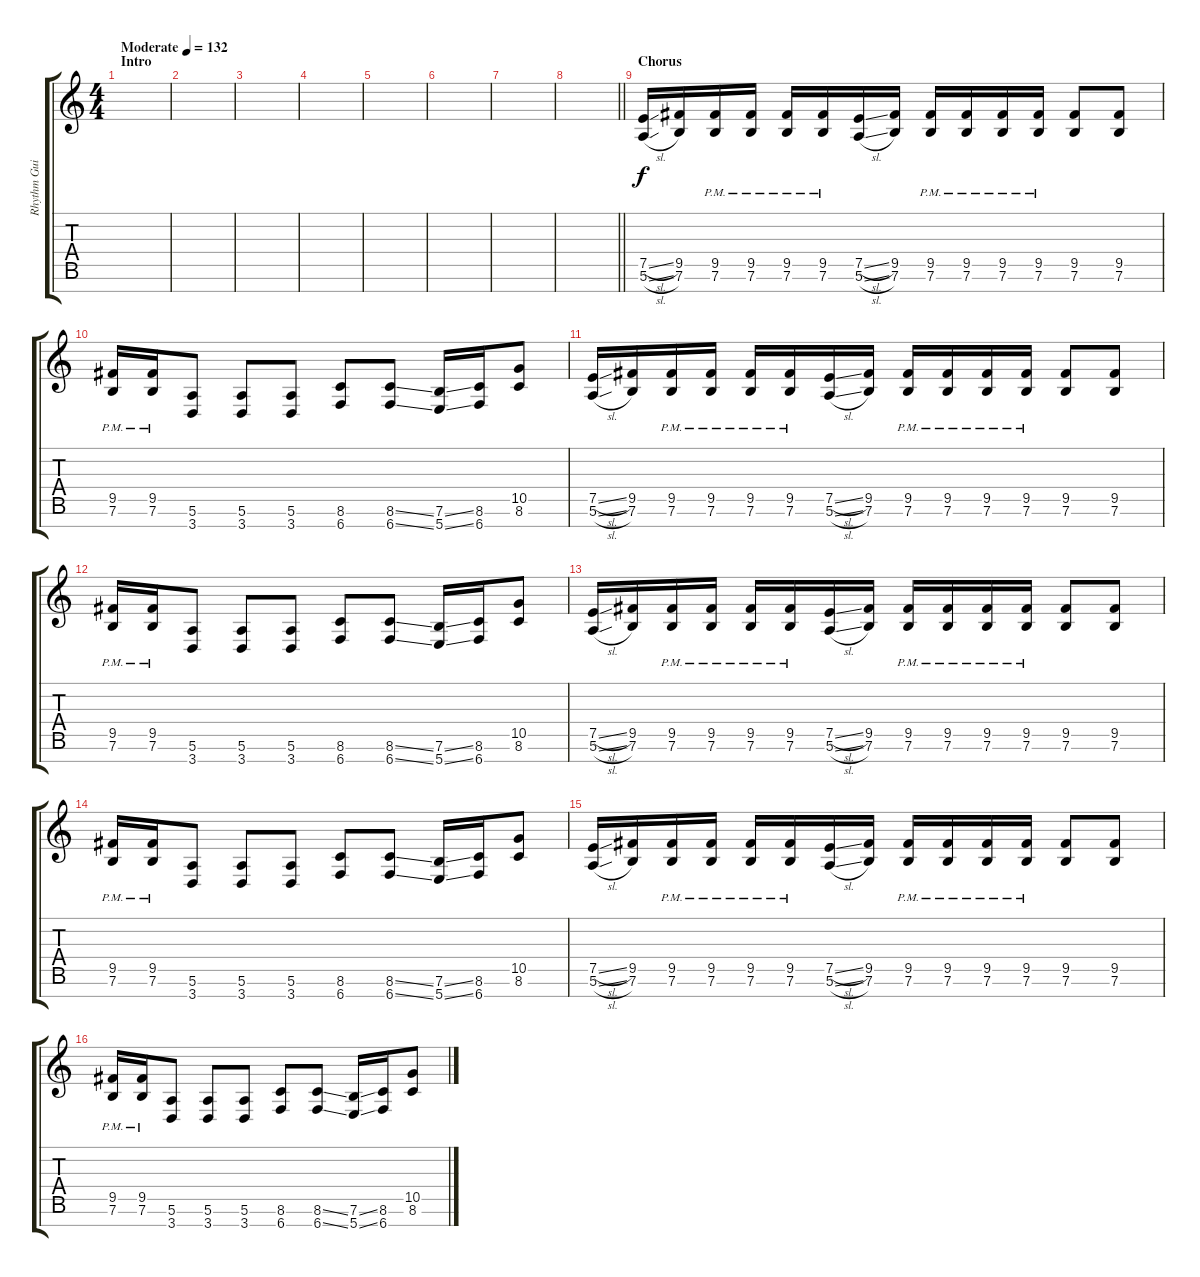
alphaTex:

\track ("Rhythm Guitar 1" "Rhythm Gui") {instrument distortionguitar}
\staff {score tabs}
\tuning (E4 B3 G3 D3 A2 E2 B1) {hide}
\ts (4 4)
\section ("" "Intro")
\tempo (132 "Moderate")
\clef g2
\ks c
|
|
|
|
|
|
|
\barLineRight lightlight
|
\section ("" "Chorus")
(7.5{sl} 5.6{sl}).16 (9.5 7.6).16 (9.5{pm} 7.6{pm}).16 (9.5{pm} 7.6{pm}).16 (9.5{pm} 7.6{pm}).16 (9.5{pm} 7.6{pm}).16 (7.5{sl} 5.6{sl}).16 (9.5 7.6).16 (9.5{pm} 7.6{pm}).16 (9.5{pm} 7.6{pm}).16 (9.5{pm} 7.6{pm}).16 (9.5{pm} 7.6{pm}).16 (9.5 7.6).8 (9.5 7.6).8 |
(9.5{pm} 7.6{pm}).16 (9.5{pm} 7.6{pm}).16 (5.6 3.7).8 (5.6 3.7).8 (5.6 3.7).8 (8.6 6.7).8 (8.6{ss} 6.7{ss}).8 (7.6{ss} 5.7{ss}).16 (8.6 6.7).16 (10.5 8.6).8 |
(7.5{sl} 5.6{sl}).16 (9.5 7.6).16 (9.5{pm} 7.6{pm}).16 (9.5{pm} 7.6{pm}).16 (9.5{pm} 7.6{pm}).16 (9.5{pm} 7.6{pm}).16 (7.5{sl} 5.6{sl}).16 (9.5 7.6).16 (9.5{pm} 7.6{pm}).16 (9.5{pm} 7.6{pm}).16 (9.5{pm} 7.6{pm}).16 (9.5{pm} 7.6{pm}).16 (9.5 7.6).8 (9.5 7.6).8 |
(9.5{pm} 7.6{pm}).16 (9.5{pm} 7.6{pm}).16 (5.6 3.7).8 (5.6 3.7).8 (5.6 3.7).8 (8.6 6.7).8 (8.6{ss} 6.7{ss}).8 (7.6{ss} 5.7{ss}).16 (8.6 6.7).16 (10.5 8.6).8 |
(7.5{sl} 5.6{sl}).16 (9.5 7.6).16 (9.5{pm} 7.6{pm}).16 (9.5{pm} 7.6{pm}).16 (9.5{pm} 7.6{pm}).16 (9.5{pm} 7.6{pm}).16 (7.5{sl} 5.6{sl}).16 (9.5 7.6).16 (9.5{pm} 7.6{pm}).16 (9.5{pm} 7.6{pm}).16 (9.5{pm} 7.6{pm}).16 (9.5{pm} 7.6{pm}).16 (9.5 7.6).8 (9.5 7.6).8 |
(9.5{pm} 7.6{pm}).16 (9.5{pm} 7.6{pm}).16 (5.6 3.7).8 (5.6 3.7).8 (5.6 3.7).8 (8.6 6.7).8 (8.6{ss} 6.7{ss}).8 (7.6{ss} 5.7{ss}).16 (8.6 6.7).16 (10.5 8.6).8 |
(7.5{sl} 5.6{sl}).16 (9.5 7.6).16 (9.5{pm} 7.6{pm}).16 (9.5{pm} 7.6{pm}).16 (9.5{pm} 7.6{pm}).16 (9.5{pm} 7.6{pm}).16 (7.5{sl} 5.6{sl}).16 (9.5 7.6).16 (9.5{pm} 7.6{pm}).16 (9.5{pm} 7.6{pm}).16 (9.5{pm} 7.6{pm}).16 (9.5{pm} 7.6{pm}).16 (9.5 7.6).8 (9.5 7.6).8 |
(9.5{pm} 7.6{pm}).16 (9.5{pm} 7.6{pm}).16 (5.6 3.7).8 (5.6 3.7).8 (5.6 3.7).8 (8.6 6.7).8 (8.6{ss} 6.7{ss}).8 (7.6{ss} 5.7{ss}).16 (8.6 6.7).16 (10.5 8.6).8
